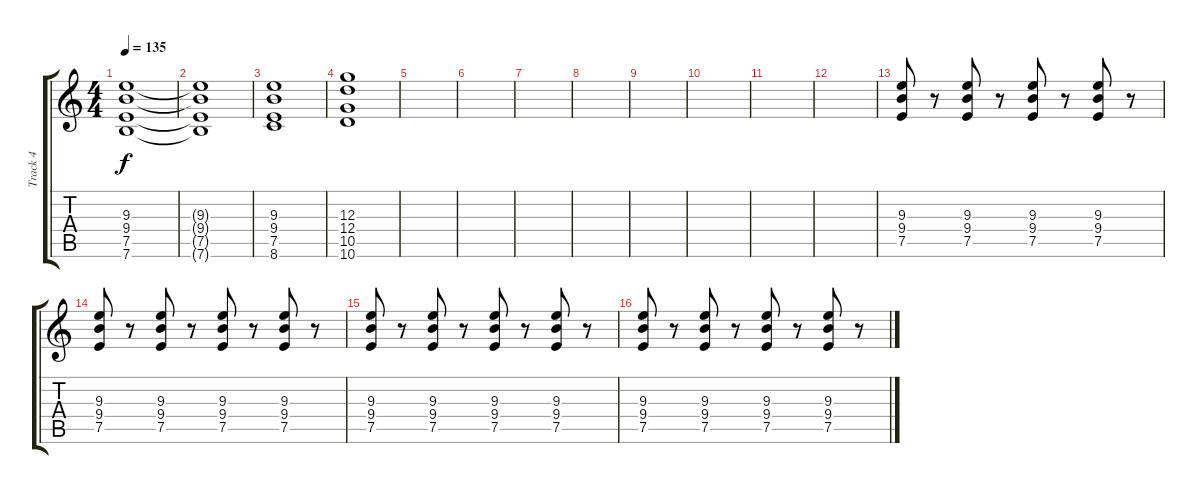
\track ("Track 4" "Track 4") {instrument overdrivenguitar}
\staff {score tabs}
\tuning (E4 B3 G3 D3 A2 E2) {hide}
\ts (4 4)
\tempo 135
\clef g2
\ks c
(9.3 9.4 7.5 7.6).1{dy f} |
(9.3{t} 9.4{t} 7.5{t} 7.6{t}).1 |
(9.3 9.4 7.5 8.6).1 |
(12.3 12.4 10.5 10.6).1 |
|
|
|
|
|
|
|
|
(9.3 9.4 7.5).8 r.8 (9.3 9.4 7.5).8 r.8 (9.3 9.4 7.5).8 r.8 (9.3 9.4 7.5).8 r.8 |
(9.3 9.4 7.5).8 r.8 (9.3 9.4 7.5).8 r.8 (9.3 9.4 7.5).8 r.8 (9.3 9.4 7.5).8 r.8 |
(9.3 9.4 7.5).8 r.8 (9.3 9.4 7.5).8 r.8 (9.3 9.4 7.5).8 r.8 (9.3 9.4 7.5).8 r.8 |
(9.3 9.4 7.5).8 r.8 (9.3 9.4 7.5).8 r.8 (9.3 9.4 7.5).8 r.8 (9.3 9.4 7.5).8 r.8
